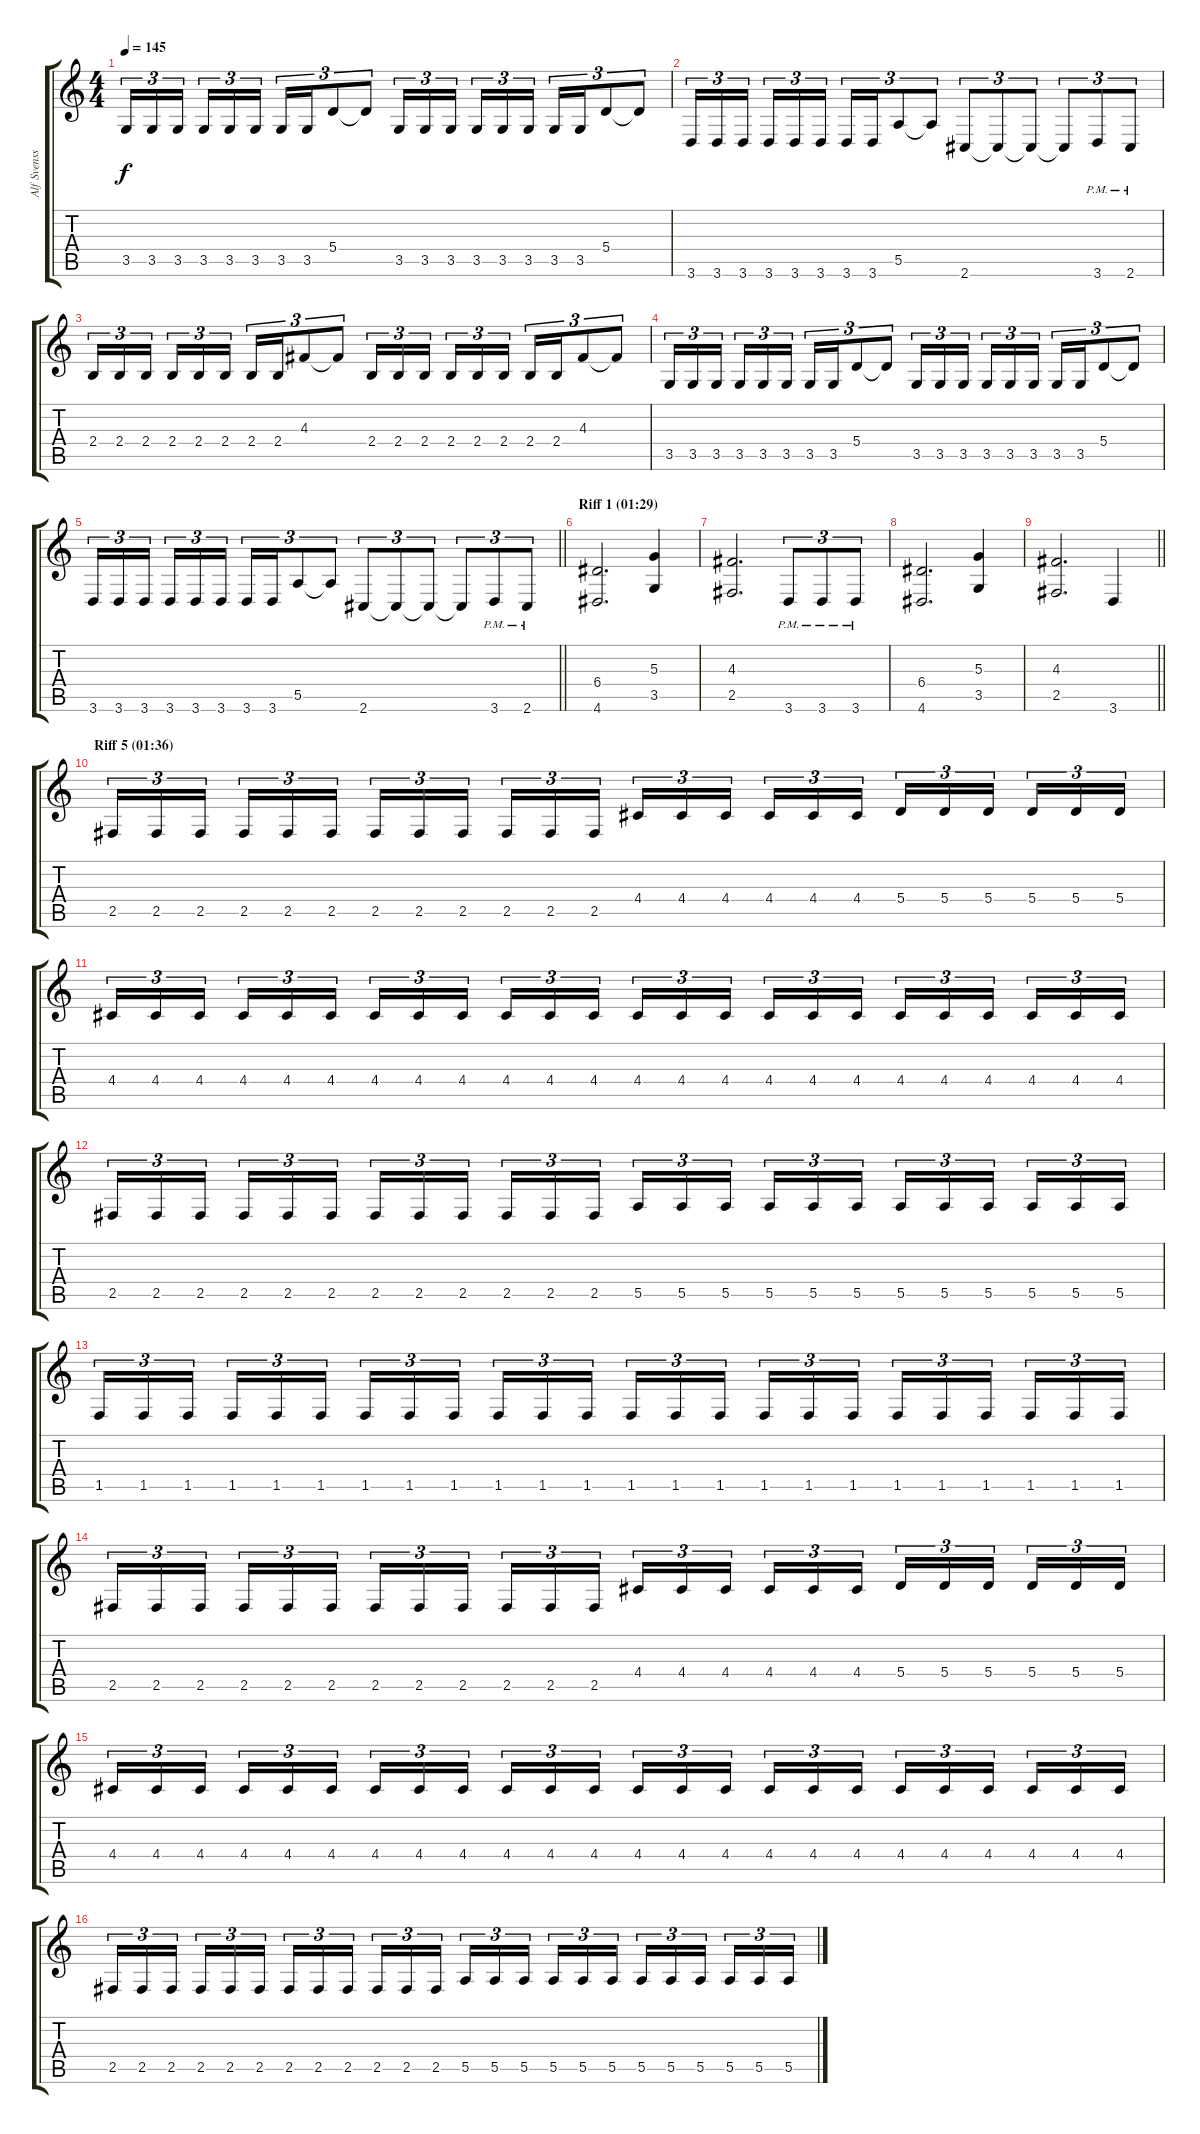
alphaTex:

\track ("Alf Svensson" "Alf Svenss") {instrument distortionguitar}
\staff {score tabs}
\tuning (B3 Gb3 D3 A2 E2 B1) {hide}
\ts (4 4)
\tempo 145
\clef g2
\ks c
3.5.16{tu (3 2) dy f} 3.5.16{tu (3 2)} 3.5.16{tu (3 2) beam splitsecondary} 3.5.16{tu (3 2)} 3.5.16{tu (3 2)} 3.5.16{tu (3 2)} 3.5.16{tu (3 2)} 3.5.16{tu (3 2)} 5.4.8{tu (3 2)} 5.4{t}.8{tu (3 2)} 3.5.16{tu (3 2)} 3.5.16{tu (3 2)} 3.5.16{tu (3 2) beam splitsecondary} 3.5.16{tu (3 2)} 3.5.16{tu (3 2)} 3.5.16{tu (3 2)} 3.5.16{tu (3 2)} 3.5.16{tu (3 2)} 5.4.8{tu (3 2)} 5.4{t}.8{tu (3 2)} |
3.6.16{tu (3 2)} 3.6.16{tu (3 2)} 3.6.16{tu (3 2) beam splitsecondary} 3.6.16{tu (3 2)} 3.6.16{tu (3 2)} 3.6.16{tu (3 2)} 3.6.16{tu (3 2)} 3.6.16{tu (3 2)} 5.5.8{tu (3 2)} 5.5{t}.8{tu (3 2)} 2.6.8{tu (3 2)} 2.6{t}.8{tu (3 2)} 2.6{t}.8{tu (3 2)} 2.6{t}.8{tu (3 2)} 3.6{pm}.8{tu (3 2)} 2.6{pm}.8{tu (3 2)} |
2.4.16{tu (3 2)} 2.4.16{tu (3 2)} 2.4.16{tu (3 2) beam splitsecondary} 2.4.16{tu (3 2)} 2.4.16{tu (3 2)} 2.4.16{tu (3 2)} 2.4.16{tu (3 2)} 2.4.16{tu (3 2)} 4.3.8{tu (3 2)} 4.3{t}.8{tu (3 2)} 2.4.16{tu (3 2)} 2.4.16{tu (3 2)} 2.4.16{tu (3 2) beam splitsecondary} 2.4.16{tu (3 2)} 2.4.16{tu (3 2)} 2.4.16{tu (3 2)} 2.4.16{tu (3 2)} 2.4.16{tu (3 2)} 4.3.8{tu (3 2)} 4.3{t}.8{tu (3 2)} |
3.5.16{tu (3 2)} 3.5.16{tu (3 2)} 3.5.16{tu (3 2) beam splitsecondary} 3.5.16{tu (3 2)} 3.5.16{tu (3 2)} 3.5.16{tu (3 2)} 3.5.16{tu (3 2)} 3.5.16{tu (3 2)} 5.4.8{tu (3 2)} 5.4{t}.8{tu (3 2)} 3.5.16{tu (3 2)} 3.5.16{tu (3 2)} 3.5.16{tu (3 2) beam splitsecondary} 3.5.16{tu (3 2)} 3.5.16{tu (3 2)} 3.5.16{tu (3 2)} 3.5.16{tu (3 2)} 3.5.16{tu (3 2)} 5.4.8{tu (3 2)} 5.4{t}.8{tu (3 2)} |
\barLineRight lightlight
3.6.16{tu (3 2)} 3.6.16{tu (3 2)} 3.6.16{tu (3 2) beam splitsecondary} 3.6.16{tu (3 2)} 3.6.16{tu (3 2)} 3.6.16{tu (3 2)} 3.6.16{tu (3 2)} 3.6.16{tu (3 2)} 5.5.8{tu (3 2)} 5.5{t}.8{tu (3 2)} 2.6.8{tu (3 2)} 2.6{t}.8{tu (3 2)} 2.6{t}.8{tu (3 2)} 2.6{t}.8{tu (3 2)} 3.6{pm}.8{tu (3 2)} 2.6{pm}.8{tu (3 2)} |
\section ("" "Riff 1 (01:29)")
(6.4 4.6).2{d} (5.3 3.5).4 |
(4.3 2.5).2{d} 3.6{pm}.8{tu (3 2)} 3.6{pm}.8{tu (3 2)} 3.6{pm}.8{tu (3 2)} |
(6.4 4.6).2{d} (5.3 3.5).4 |
\barLineRight lightlight
(4.3 2.5).2{d} 3.6.4 |
\section ("" "Riff 5 (01:36)")
2.5.16{tu (3 2)} 2.5.16{tu (3 2)} 2.5.16{tu (3 2) beam splitsecondary} 2.5.16{tu (3 2)} 2.5.16{tu (3 2)} 2.5.16{tu (3 2)} 2.5.16{tu (3 2)} 2.5.16{tu (3 2)} 2.5.16{tu (3 2) beam splitsecondary} 2.5.16{tu (3 2)} 2.5.16{tu (3 2)} 2.5.16{tu (3 2)} 4.4.16{tu (3 2)} 4.4.16{tu (3 2)} 4.4.16{tu (3 2) beam splitsecondary} 4.4.16{tu (3 2)} 4.4.16{tu (3 2)} 4.4.16{tu (3 2)} 5.4.16{tu (3 2)} 5.4.16{tu (3 2)} 5.4.16{tu (3 2) beam splitsecondary} 5.4.16{tu (3 2)} 5.4.16{tu (3 2)} 5.4.16{tu (3 2)} |
4.4.16{tu (3 2)} 4.4.16{tu (3 2)} 4.4.16{tu (3 2) beam splitsecondary} 4.4.16{tu (3 2)} 4.4.16{tu (3 2)} 4.4.16{tu (3 2)} 4.4.16{tu (3 2)} 4.4.16{tu (3 2)} 4.4.16{tu (3 2) beam splitsecondary} 4.4.16{tu (3 2)} 4.4.16{tu (3 2)} 4.4.16{tu (3 2)} 4.4.16{tu (3 2)} 4.4.16{tu (3 2)} 4.4.16{tu (3 2) beam splitsecondary} 4.4.16{tu (3 2)} 4.4.16{tu (3 2)} 4.4.16{tu (3 2)} 4.4.16{tu (3 2)} 4.4.16{tu (3 2)} 4.4.16{tu (3 2) beam splitsecondary} 4.4.16{tu (3 2)} 4.4.16{tu (3 2)} 4.4.16{tu (3 2)} |
2.5.16{tu (3 2)} 2.5.16{tu (3 2)} 2.5.16{tu (3 2) beam splitsecondary} 2.5.16{tu (3 2)} 2.5.16{tu (3 2)} 2.5.16{tu (3 2)} 2.5.16{tu (3 2)} 2.5.16{tu (3 2)} 2.5.16{tu (3 2) beam splitsecondary} 2.5.16{tu (3 2)} 2.5.16{tu (3 2)} 2.5.16{tu (3 2)} 5.5.16{tu (3 2)} 5.5.16{tu (3 2)} 5.5.16{tu (3 2) beam splitsecondary} 5.5.16{tu (3 2)} 5.5.16{tu (3 2)} 5.5.16{tu (3 2)} 5.5.16{tu (3 2)} 5.5.16{tu (3 2)} 5.5.16{tu (3 2) beam splitsecondary} 5.5.16{tu (3 2)} 5.5.16{tu (3 2)} 5.5.16{tu (3 2)} |
1.5.16{tu (3 2)} 1.5.16{tu (3 2)} 1.5.16{tu (3 2) beam splitsecondary} 1.5.16{tu (3 2)} 1.5.16{tu (3 2)} 1.5.16{tu (3 2)} 1.5.16{tu (3 2)} 1.5.16{tu (3 2)} 1.5.16{tu (3 2) beam splitsecondary} 1.5.16{tu (3 2)} 1.5.16{tu (3 2)} 1.5.16{tu (3 2)} 1.5.16{tu (3 2)} 1.5.16{tu (3 2)} 1.5.16{tu (3 2) beam splitsecondary} 1.5.16{tu (3 2)} 1.5.16{tu (3 2)} 1.5.16{tu (3 2)} 1.5.16{tu (3 2)} 1.5.16{tu (3 2)} 1.5.16{tu (3 2) beam splitsecondary} 1.5.16{tu (3 2)} 1.5.16{tu (3 2)} 1.5.16{tu (3 2)} |
2.5.16{tu (3 2)} 2.5.16{tu (3 2)} 2.5.16{tu (3 2) beam splitsecondary} 2.5.16{tu (3 2)} 2.5.16{tu (3 2)} 2.5.16{tu (3 2)} 2.5.16{tu (3 2)} 2.5.16{tu (3 2)} 2.5.16{tu (3 2) beam splitsecondary} 2.5.16{tu (3 2)} 2.5.16{tu (3 2)} 2.5.16{tu (3 2)} 4.4.16{tu (3 2)} 4.4.16{tu (3 2)} 4.4.16{tu (3 2) beam splitsecondary} 4.4.16{tu (3 2)} 4.4.16{tu (3 2)} 4.4.16{tu (3 2)} 5.4.16{tu (3 2)} 5.4.16{tu (3 2)} 5.4.16{tu (3 2) beam splitsecondary} 5.4.16{tu (3 2)} 5.4.16{tu (3 2)} 5.4.16{tu (3 2)} |
4.4.16{tu (3 2)} 4.4.16{tu (3 2)} 4.4.16{tu (3 2) beam splitsecondary} 4.4.16{tu (3 2)} 4.4.16{tu (3 2)} 4.4.16{tu (3 2)} 4.4.16{tu (3 2)} 4.4.16{tu (3 2)} 4.4.16{tu (3 2) beam splitsecondary} 4.4.16{tu (3 2)} 4.4.16{tu (3 2)} 4.4.16{tu (3 2)} 4.4.16{tu (3 2)} 4.4.16{tu (3 2)} 4.4.16{tu (3 2) beam splitsecondary} 4.4.16{tu (3 2)} 4.4.16{tu (3 2)} 4.4.16{tu (3 2)} 4.4.16{tu (3 2)} 4.4.16{tu (3 2)} 4.4.16{tu (3 2) beam splitsecondary} 4.4.16{tu (3 2)} 4.4.16{tu (3 2)} 4.4.16{tu (3 2)} |
2.5.16{tu (3 2)} 2.5.16{tu (3 2)} 2.5.16{tu (3 2) beam splitsecondary} 2.5.16{tu (3 2)} 2.5.16{tu (3 2)} 2.5.16{tu (3 2)} 2.5.16{tu (3 2)} 2.5.16{tu (3 2)} 2.5.16{tu (3 2) beam splitsecondary} 2.5.16{tu (3 2)} 2.5.16{tu (3 2)} 2.5.16{tu (3 2)} 5.5.16{tu (3 2)} 5.5.16{tu (3 2)} 5.5.16{tu (3 2) beam splitsecondary} 5.5.16{tu (3 2)} 5.5.16{tu (3 2)} 5.5.16{tu (3 2)} 5.5.16{tu (3 2)} 5.5.16{tu (3 2)} 5.5.16{tu (3 2) beam splitsecondary} 5.5.16{tu (3 2)} 5.5.16{tu (3 2)} 5.5.16{tu (3 2)}
